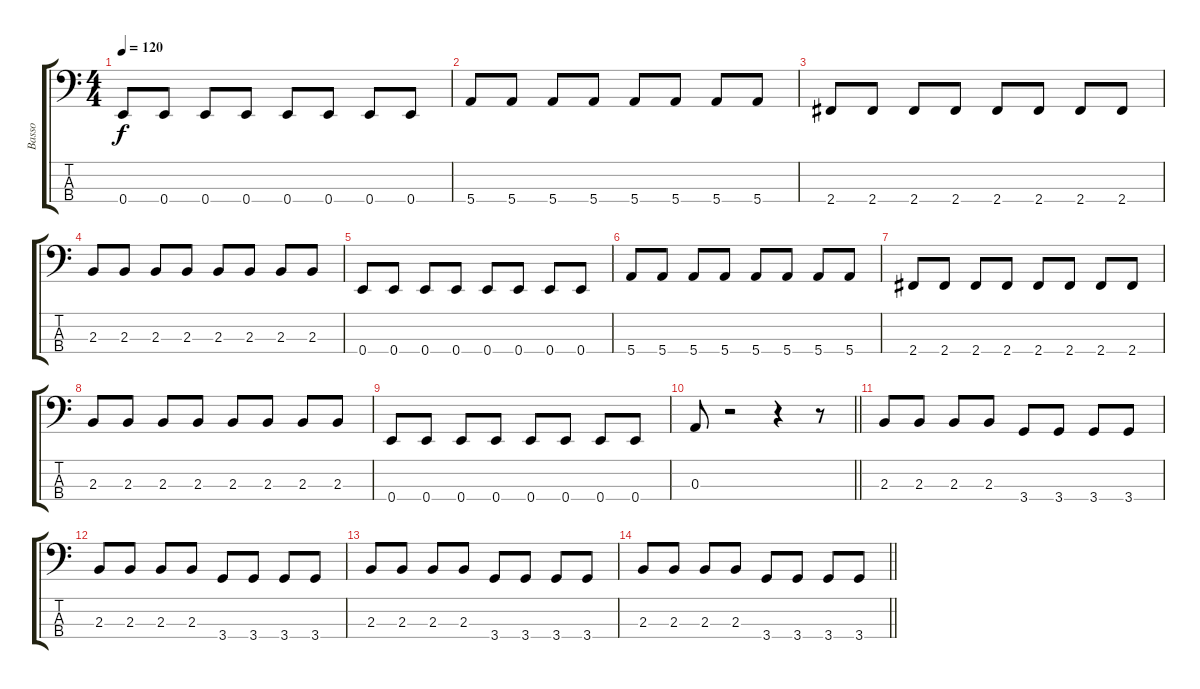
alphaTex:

\track ("Basso" "Basso") {instrument electricbassfinger}
\staff {score tabs}
\tuning (G2 D2 A1 E1) {hide}
\ts (4 4)
\tempo 120
\clef f4
\ks c
0.4.8{dy f} 0.4.8 0.4.8 0.4.8 0.4.8 0.4.8 0.4.8 0.4.8 |
5.4.8 5.4.8 5.4.8 5.4.8 5.4.8 5.4.8 5.4.8 5.4.8 |
2.4.8 2.4.8 2.4.8 2.4.8 2.4.8 2.4.8 2.4.8 2.4.8 |
2.3.8 2.3.8 2.3.8 2.3.8 2.3.8 2.3.8 2.3.8 2.3.8 |
0.4.8 0.4.8 0.4.8 0.4.8 0.4.8 0.4.8 0.4.8 0.4.8 |
5.4.8 5.4.8 5.4.8 5.4.8 5.4.8 5.4.8 5.4.8 5.4.8 |
2.4.8 2.4.8 2.4.8 2.4.8 2.4.8 2.4.8 2.4.8 2.4.8 |
2.3.8 2.3.8 2.3.8 2.3.8 2.3.8 2.3.8 2.3.8 2.3.8 |
0.4.8 0.4.8 0.4.8 0.4.8 0.4.8 0.4.8 0.4.8 0.4.8 |
\barLineRight lightlight
0.3.8 r.2 r.4 r.8 |
2.3.8 2.3.8 2.3.8 2.3.8 3.4.8 3.4.8 3.4.8 3.4.8 |
2.3.8 2.3.8 2.3.8 2.3.8 3.4.8 3.4.8 3.4.8 3.4.8 |
2.3.8 2.3.8 2.3.8 2.3.8 3.4.8 3.4.8 3.4.8 3.4.8 |
\barLineRight lightlight
2.3.8 2.3.8 2.3.8 2.3.8 3.4.8 3.4.8 3.4.8 3.4.8
